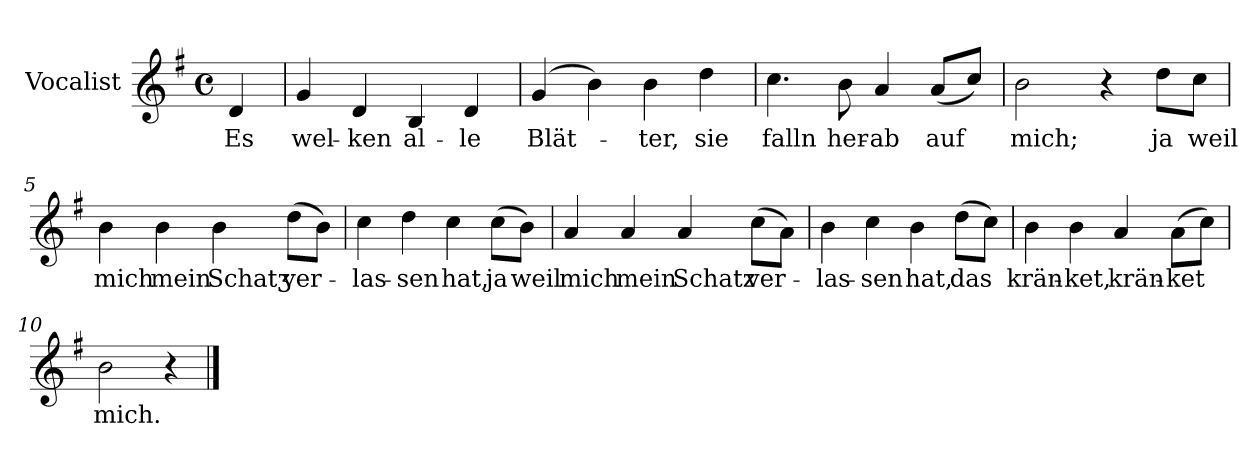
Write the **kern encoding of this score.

**kern	**text
*part1	*part1
*staff1	*staff1
*I"Vocalist	*
*k[f#]	*
*G:	*
*M4/4	*
*met(c)	*
=	=
4d	Es
=1	=1
4g	wel-
4d	-ken
4B	al-
4d	-le
=2	=2
(4g	Blät-
4b)	.
4b	-ter,
4dd	sie
=3	=3
4.cc	falln
8b	her-
4a	-ab
(8a/L	auf
8ccJ)	.
=4	=4
2b	mich;
4r	.
8ddL	ja
8ccJ	weil
=5	=5
4b	mich
4b	mein
4b	Schatʒ
(8ddL	ver-
8bJ)	.
=6	=6
4cc	-las-
4dd	-sen
4cc	hat,
(8ccL	ja
8bJ)	weil
=7	=7
4a	mich
4a	mein
4a	Schatz
(8ccL	ver-
8aJ)	.
=8	=8
4b	-las-
4cc	-sen
4b	hat,
(8ddL	das
8ccJ)	.
=9	=9
4b	krän-
4b	-ket,
4a	krän-
(8aL	-ket
8ccJ)	.
=10	=10
2b	mich.
4r	.
==	==
*-	*-
